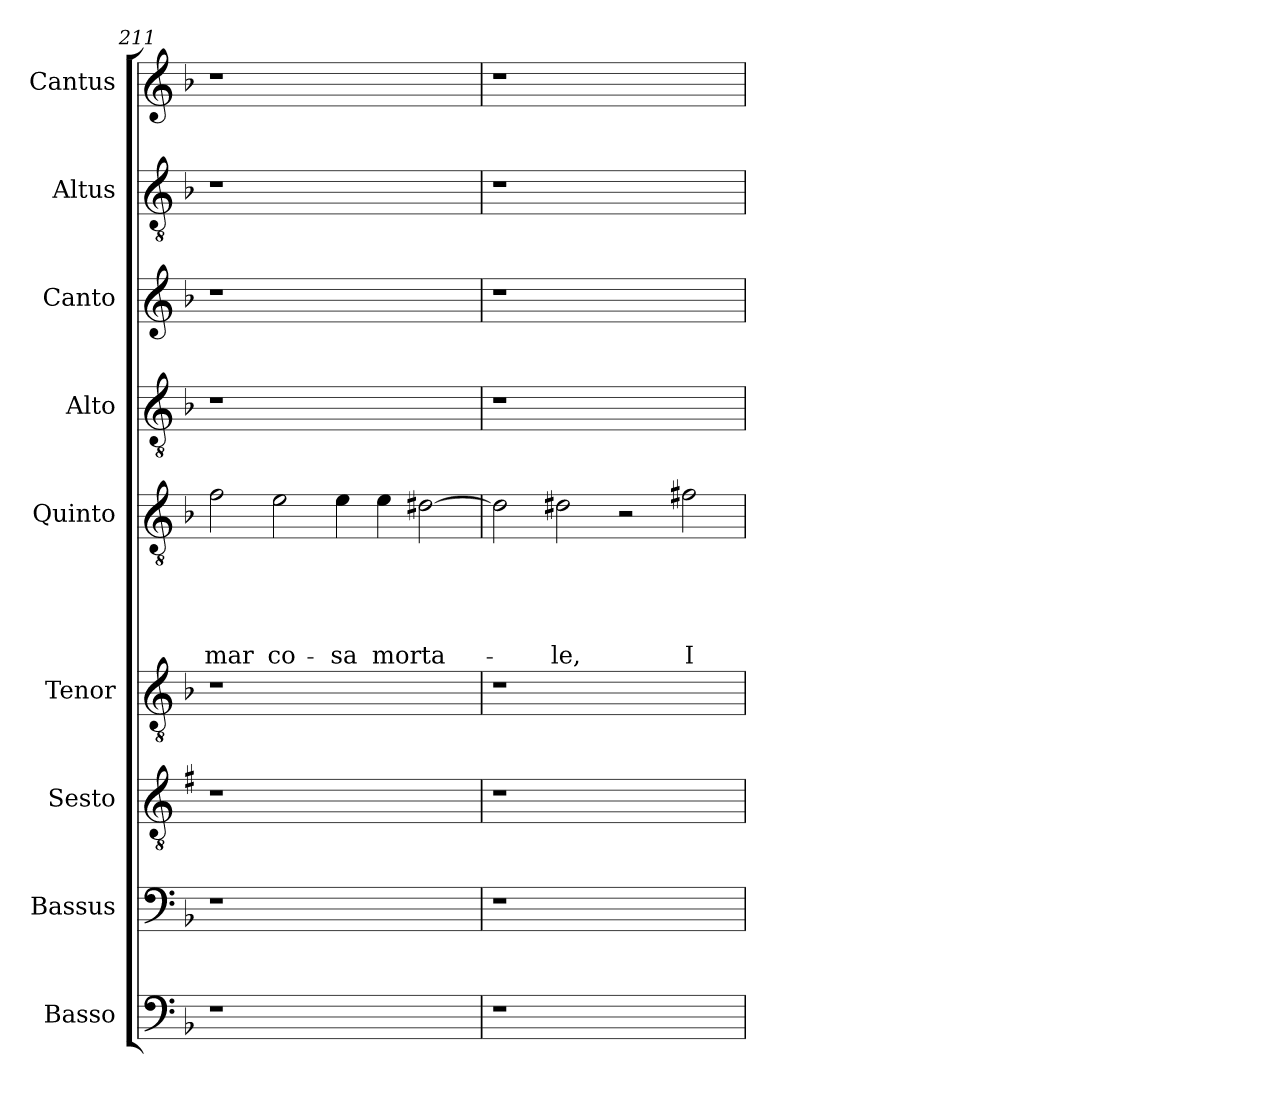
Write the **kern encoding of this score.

**kern	**kern	**kern	**kern	**kern	**text	**text	**text	**text	**text	**kern	**kern	**kern	**kern
*part9	*part8	*part7	*part6	*part5	*part5	*part5	*part5	*part5	*part5	*part4	*part3	*part2	*part1
*staff9	*staff8	*staff7	*staff6	*staff5	*staff5	*staff5	*staff5	*staff5	*staff5	*staff4	*staff3	*staff2	*staff1
*I"Basso	*I"Bassus	*I"Sesto	*I"Tenor	*I"Quinto	*	*	*	*	*	*I"Alto	*I"Canto	*I"Altus	*I"Cantus
*	*	*I'Sesto	*I'Tenor	*I'Quinto	*	*	*	*	*	*I'Alto	*I'Canto	*I'Altus	*I'Cantus
!!LO:LB:g=z
*clefF4	*clefF4	*clefGv2	*clefGv2	*clefGv2	*	*	*	*	*	*clefGv2	*clefG2	*clefGv2	*clefG2
*k[b-]	*k[b-]	*k[f#]	*k[b-]	*k[b-]	*	*	*	*	*	*k[b-]	*k[b-]	*k[b-]	*k[b-]
*F:	*F:	*G:	*F:	*F:	*	*	*	*	*	*F:	*F:	*F:	*F:
=211	=211	=211	=211	=211	=211	=211	=211	=211	=211	=211	=211	=211	=211
!	!	!	!	!	!	!	!	!	!LO:LY:b	!	!	!	!
1r	1r	1r	1r	2f\	.	.	.	.	mar	1r	1r	1r	1r
!	!	!	!	!	!	!	!	!	!LO:LY:b	!	!	!	!
.	.	.	.	2e\	.	.	.	.	co-	.	.	.	.
!	!	!	!	!	!	!	!	!	!LO:LY:b	!	!	!	!
1ryy	1ryy	1ryy	1ryy	4e\	.	.	.	.	-sa	1ryy	1ryy	1ryy	1ryy
!	!	!	!	!	!	!	!	!	!LO:LY:b	!	!	!	!
.	.	.	.	4e\	.	.	.	.	morta-	.	.	.	.
.	.	.	.	[>2d#X\	.	.	.	.	.	.	.	.	.
=212	=212	=212	=212	=212	=212	=212	=212	=212	=212	=212	=212	=212	=212
1r	1r	1r	1r	2d#\]	.	.	.	.	.	1r	1r	1r	1r
!	!	!	!	!	!	!	!	!	!LO:LY:b	!	!	!	!
.	.	.	.	2d#X\	.	.	.	.	-le,	.	.	.	.
1ryy	1ryy	1ryy	1ryy	2r	.	.	.	.	.	1ryy	1ryy	1ryy	1ryy
!	!	!	!	!	!	!	!	!	!LO:LY:b	!	!	!	!
.	.	.	.	2f#X\	.	.	.	.	I	.	.	.	.
=	=	=	=	=	=	=	=	=	=	=	=	=	=
*-	*-	*-	*-	*-	*-	*-	*-	*-	*-	*-	*-	*-	*-
